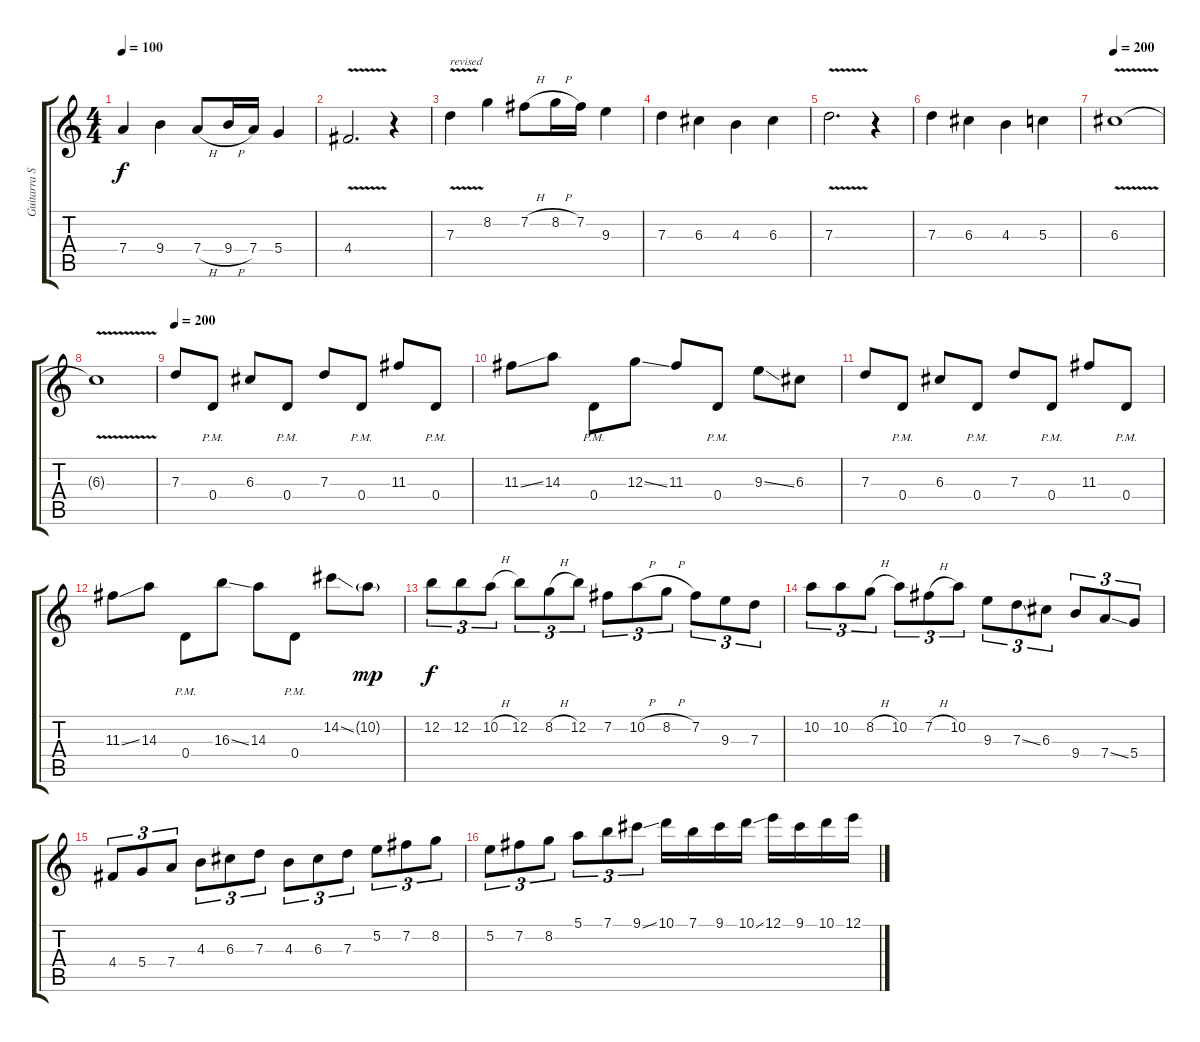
\track ("Guitarra Solist." "Guitarra S") {instrument overdrivenguitar}
\staff {score tabs}
\tuning (E4 B3 G3 D3 A2 E2) {hide}
\ts (4 4)
\tempo 100
\clef g2
\ks c
7.4.4{dy f} 9.4.4 7.4{h}.8 9.4{h}.16 7.4.16 5.4.4 |
4.4{v}.2{d} r.4 |
7.3{v}.4{txt "revised"} 8.2.4 7.2{h}.8 8.2{h}.16 7.2.16 9.3.4 |
7.3.4 6.3.4 4.3.4 6.3.4 |
7.3{v}.2{d} r.4 |
7.3.4 6.3.4 4.3.4 5.3.4 |
\tempo 200
6.3{v}.1 |
6.3{t}.1 |
\tempo 200
7.3.8 0.4{pm}.8 6.3.8 0.4{pm}.8 7.3.8 0.4{pm}.8 11.3.8 0.4{pm}.8 |
11.3{ss}.8 14.3.8 0.4{pm}.8 12.3{ss}.8 11.3.8 0.4{pm}.8 9.3{ss}.8 6.3.8 |
7.3.8 0.4{pm}.8 6.3.8 0.4{pm}.8 7.3.8 0.4{pm}.8 11.3.8 0.4{pm}.8 |
11.3{ss}.8 14.3.8 0.4{pm}.8 16.3{ss}.8 14.3.8 0.4{pm}.8 14.2{ss}.8 10.2{g}.8{dy mp} |
12.2.8{tu (3 2) dy f} 12.2.8{tu (3 2)} 10.2{h}.8{tu (3 2)} 12.2.8{tu (3 2)} 8.2{h}.8{tu (3 2)} 12.2.8{tu (3 2)} 7.2.8{tu (3 2)} 10.2{h}.8{tu (3 2)} 8.2{h}.8{tu (3 2)} 7.2.8{tu (3 2)} 9.3.8{tu (3 2)} 7.3.8{tu (3 2)} |
10.2.8{tu (3 2)} 10.2.8{tu (3 2)} 8.2{h}.8{tu (3 2)} 10.2.8{tu (3 2)} 7.2{h}.8{tu (3 2)} 10.2.8{tu (3 2)} 9.3.8{tu (3 2)} 7.3{ss}.8{tu (3 2)} 6.3.8{tu (3 2)} 9.4.8{tu (3 2)} 7.4{ss}.8{tu (3 2)} 5.4.8{tu (3 2)} |
4.4.8{tu (3 2)} 5.4.8{tu (3 2)} 7.4.8{tu (3 2)} 4.3.8{tu (3 2)} 6.3.8{tu (3 2)} 7.3.8{tu (3 2)} 4.3.8{tu (3 2)} 6.3.8{tu (3 2)} 7.3.8{tu (3 2)} 5.2.8{tu (3 2)} 7.2.8{tu (3 2)} 8.2.8{tu (3 2)} |
5.2.8{tu (3 2)} 7.2.8{tu (3 2)} 8.2.8{tu (3 2)} 5.1.8{tu (3 2)} 7.1.8{tu (3 2)} 9.1{ss}.8{tu (3 2)} 10.1.16 7.1.16 9.1.16 10.1{ss}.16 12.1.16 9.1.16 10.1.16 12.1{ss}.16
